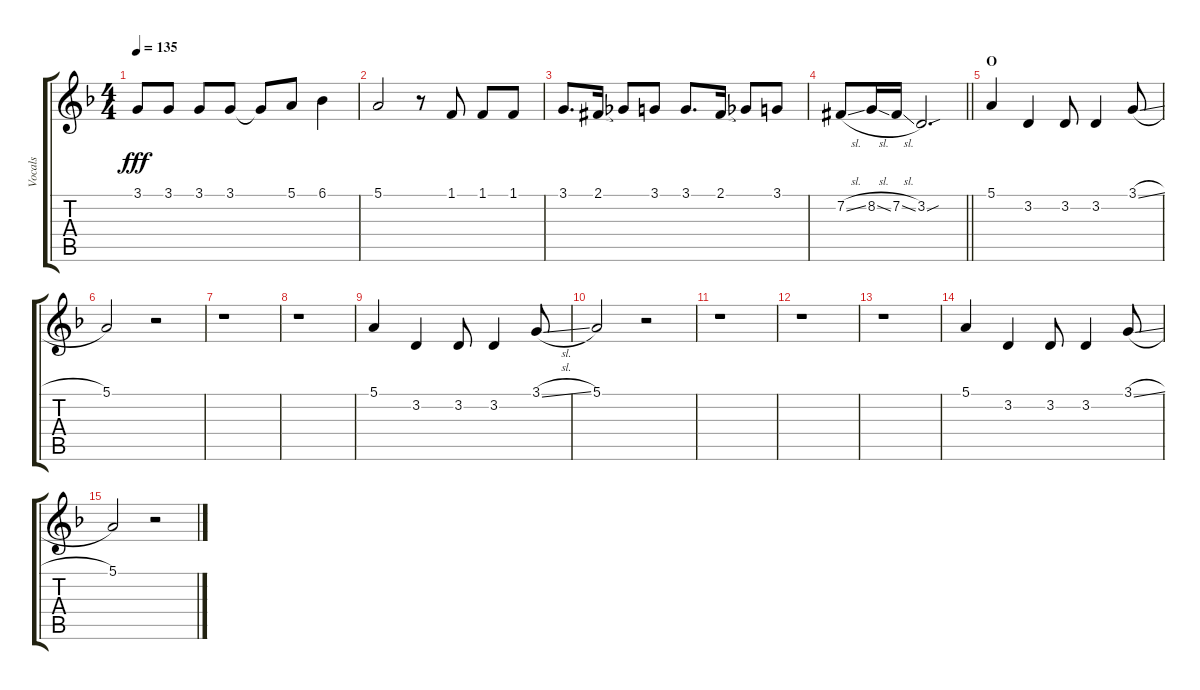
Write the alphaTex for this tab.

\track ("Vocals" "Vocals") {instrument voiceoohs}
\staff {score tabs}
\tuning (E4 B3 G3 D3 A2 E2) {hide}
\ts (4 4)
\tempo 135
\clef g2
\ks f
3.1{t}.8{dy fff} 3.1.8 3.1.8 3.1.8 3.1{t}.8 5.1.8 6.1.4 |
5.1.2 r.8 1.1.8 1.1.8 1.1.8 |
3.1.8{d} 2.1{acc #}.16 2.1{t}.8 3.1.8 3.1.8{d} 2.1{acc #}.16 2.1{t}.8 3.1.8 |
\barLineRight lightlight
7.2{sl acc #}.8 8.2{sl}.16 7.2{sl acc #}.16 3.2{sou}.2{d} |
\section ("" "O")
5.1.4 3.2.4 3.2.8 3.2.4 3.1{sl}.8 |
5.1.2 r.2 |
r.1 |
r.1 |
5.1.4 3.2.4 3.2.8 3.2.4 3.1{sl}.8 |
5.1.2 r.2 |
r.1 |
r.1 |
r.1 |
5.1.4 3.2.4 3.2.8 3.2.4 3.1{sl}.8 |
5.1.2 r.2
